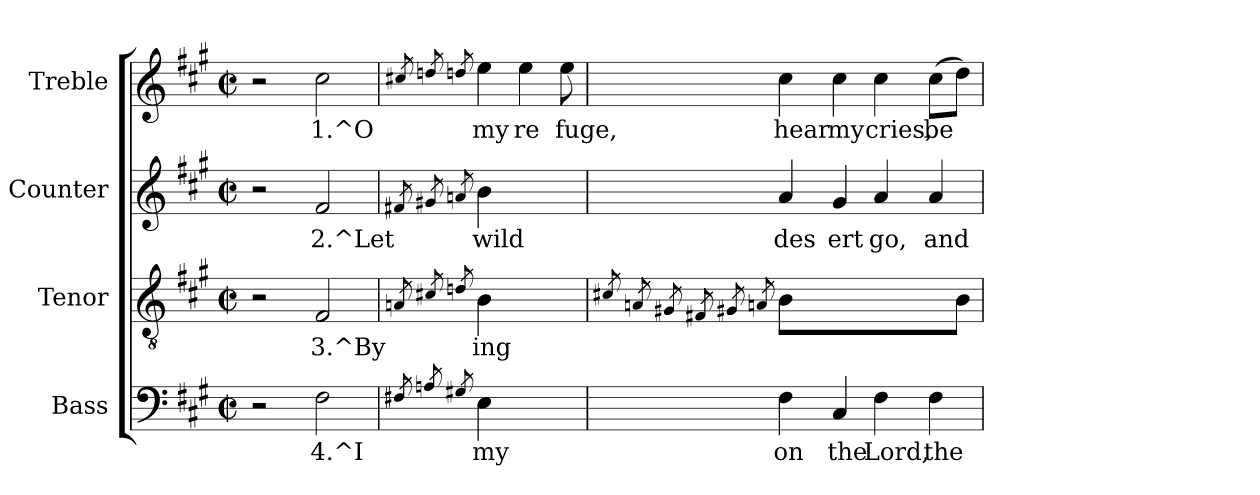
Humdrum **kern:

**kern	**text	**kern	**text	**kern	**text	**kern	**text
*part4	*part4	*part3	*part3	*part2	*part2	*part1	*part1
*staff4	*staff4	*staff3	*staff3	*staff2	*staff2	*staff1	*staff1
*I"Bass	*	*I"Tenor	*	*I"Counter	*	*I"Treble	*
*I'B.	*	*I'T.	*	*I'C.	*	*I'Tr.	*
!!LO:PB:g=z
*stria5	*	*stria5	*	*stria5	*	*stria5	*
*clefF4	*	*clefGv2	*	*clefG2	*	*clefG2	*
*k[f#c#g#]	*	*k[f#c#g#]	*	*k[f#c#g#]	*	*k[f#c#g#]	*
*A:	*	*A:	*	*A:	*	*A:	*
*M2/2	*	*M2/2	*	*M2/2	*	*M2/2	*
*met(c|)	*	*met(c|)	*	*met(c|)	*	*met(c|)	*
=1	=1	=1	=1	=1	=1	=1	=1
2r	.	2r	.	2r	.	2r	.
!	!LO:LY:b:rj	!	!LO:LY:b:rj	!	!LO:LY:b:rj	!	!LO:LY:b:rj
2F#\	4.^I	2F#/	3.^By	2f#/	2.^Let	2cc#\	1.^O
=2	=2	=2	=2	=2	=2	=2	=2
8qF#X/	.	8qAn/	.	8qf#X/	.	8qcc#X/	.
8qAn/	.	8qc#X/	.	8qg#X/	.	8qddn/	.
8qG#X/	.	8qdn/	.	8qan/	.	8qddn/	.
!	!LO:LY:b:rj	!	!LO:LY:b:rj	!	!LO:LY:b:rj	!	!LO:LY:b:rj
4E\	my	4B\	ing	4b\	wild	4ee\	my
!	!	!	!	!	!	!	!LO:LY:b:rj
4.ryy	.	4.ryy	.	4.ryy	.	4ee\	re
!	!	!	!	!	!	!	!LO:LY:b:rj
.	.	.	.	.	.	8ee\	fuge,
=3	=3	=3	=3	=3	=3	=3	=3
.	.	8qc#X/	.	.	.	.	.
.	.	8qAn/	.	.	.	.	.
.	.	8qG#X/	.	.	.	.	.
.	.	8qF#X/	.	.	.	.	.
.	.	8qG#X/	.	.	.	.	.
.	.	8qAn/	.	.	.	.	.
!	!LO:LY:b:rj	!	!LO:LY:b:rj	!	!LO:LY:b:rj	!	!LO:LY:b:rj
4F#\	on	8B\L	.	4a/	des	4cc#\	hear
.	.	2.ryy	.	.	.	.	.
!	!LO:LY:b:rj	!	!	!	!LO:LY:b:rj	!	!LO:LY:b:rj
4C#/	the	.	.	4g#/	ert	4cc#\	my
!	!LO:LY:b:rj	!	!	!	!LO:LY:b:rj	!	!LO:LY:b:rj
4F#\	Lord,	.	.	4a/	go,	4cc#\	cries,
!	!LO:LY:b:rj	!	!	!	!LO:LY:b:rj	!	!LO:LY:b:rj
4F#\	the	.	.	4a/	and	(>8cc#\L	be
!	!	!	!LO:LY:b:rj	!	!	!	!LO:LY:b:rj
.	.	8B\J	.	.	.	8dd\J)	.
=	=	=	=	=	=	=	=
*-	*-	*-	*-	*-	*-	*-	*-
